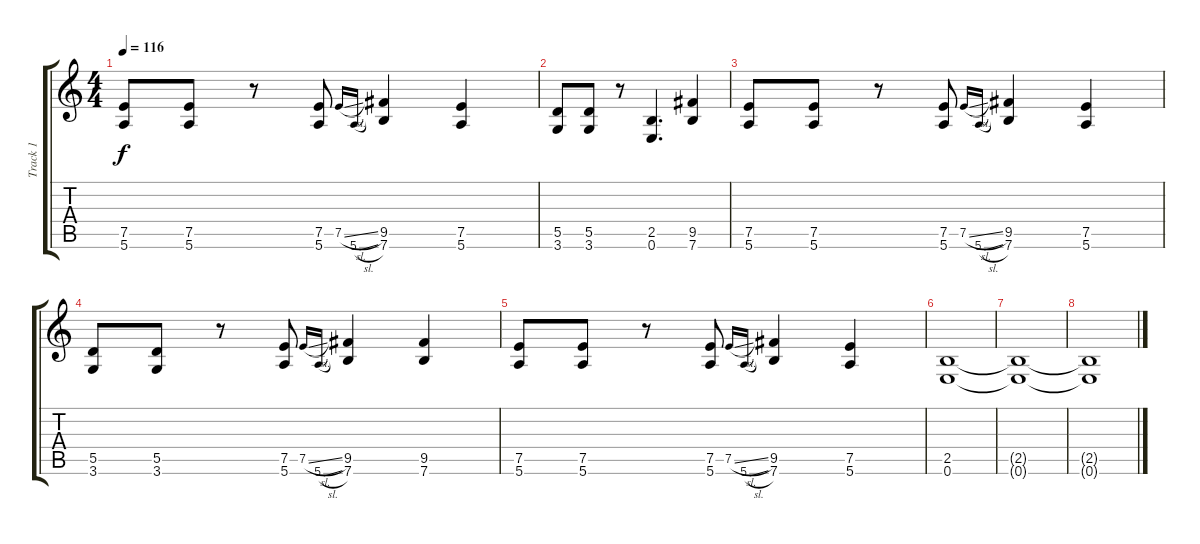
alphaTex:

\track ("Track 1" "Track 1") {instrument overdrivenguitar}
\staff {score tabs}
\tuning (E4 B3 G3 D3 A2 E2) {hide}
\ts (4 4)
\tempo 116
\clef g2
\ks c
(7.5 5.6).8{dy f} (7.5 5.6).8 r.8 (7.5 5.6).8 7.5{sl}.16{gr onbeat} 5.6{sl}.16{gr onbeat} (9.5 7.6).4 (7.5 5.6).4 |
(5.5 3.6).8 (5.5 3.6).8 r.8 (2.5 0.6).4{d} (9.5 7.6).4 |
(7.5 5.6).8 (7.5 5.6).8 r.8 (7.5 5.6).8 7.5{sl}.16{gr onbeat} 5.6{sl}.16{gr onbeat} (9.5 7.6).4 (7.5 5.6).4 |
(5.5 3.6).8 (5.5 3.6).8 r.8 (7.5 5.6).8 7.5{sl}.16{gr onbeat} 5.6{sl}.16{gr onbeat} (9.5 7.6).4 (9.5 7.6).4 |
(7.5 5.6).8 (7.5 5.6).8 r.8 (7.5 5.6).8 7.5{sl}.16{gr onbeat} 5.6{sl}.16{gr onbeat} (9.5 7.6).4 (7.5 5.6).4 |
(2.5 0.6).1 |
(2.5{t} 0.6{t}).1 |
(2.5{t} 0.6{t}).1
